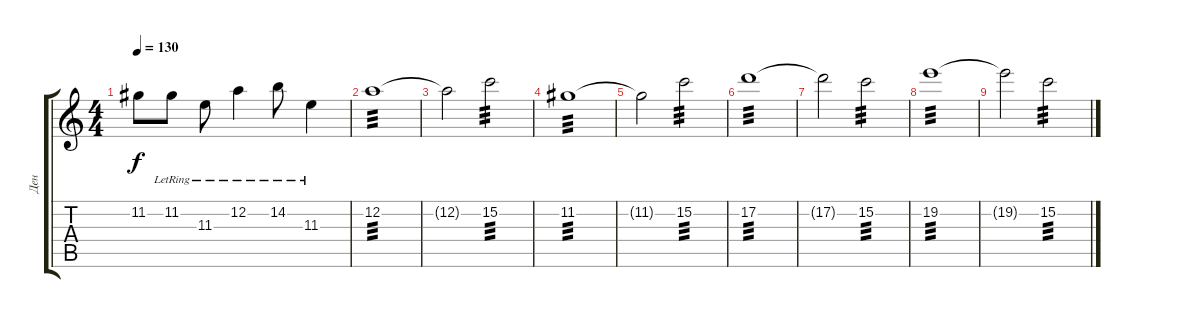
\track ("Ден" "Ден") {instrument electricguitarclean}
\staff {score tabs}
\tuning (D4 A3 F3 C3 G2 C2) {hide}
\ts (4 4)
\tempo 130
\clef g2
\ks c
11.2{t}.8{dy f} 11.2{lr}.8 11.3{lr}.8 12.2{lr}.4 14.2{lr}.8 11.3{lr}.4 |
12.2.1{tp 3 volume 15} |
12.2{t}.2 15.2.2{tp 3} |
11.2.1{tp 3} |
11.2{t}.2 15.2.2{tp 3} |
17.2.1{tp 3} |
17.2{t}.2 15.2.2{tp 3} |
19.2.1{tp 3} |
19.2{t}.2 15.2.2{tp 3}
